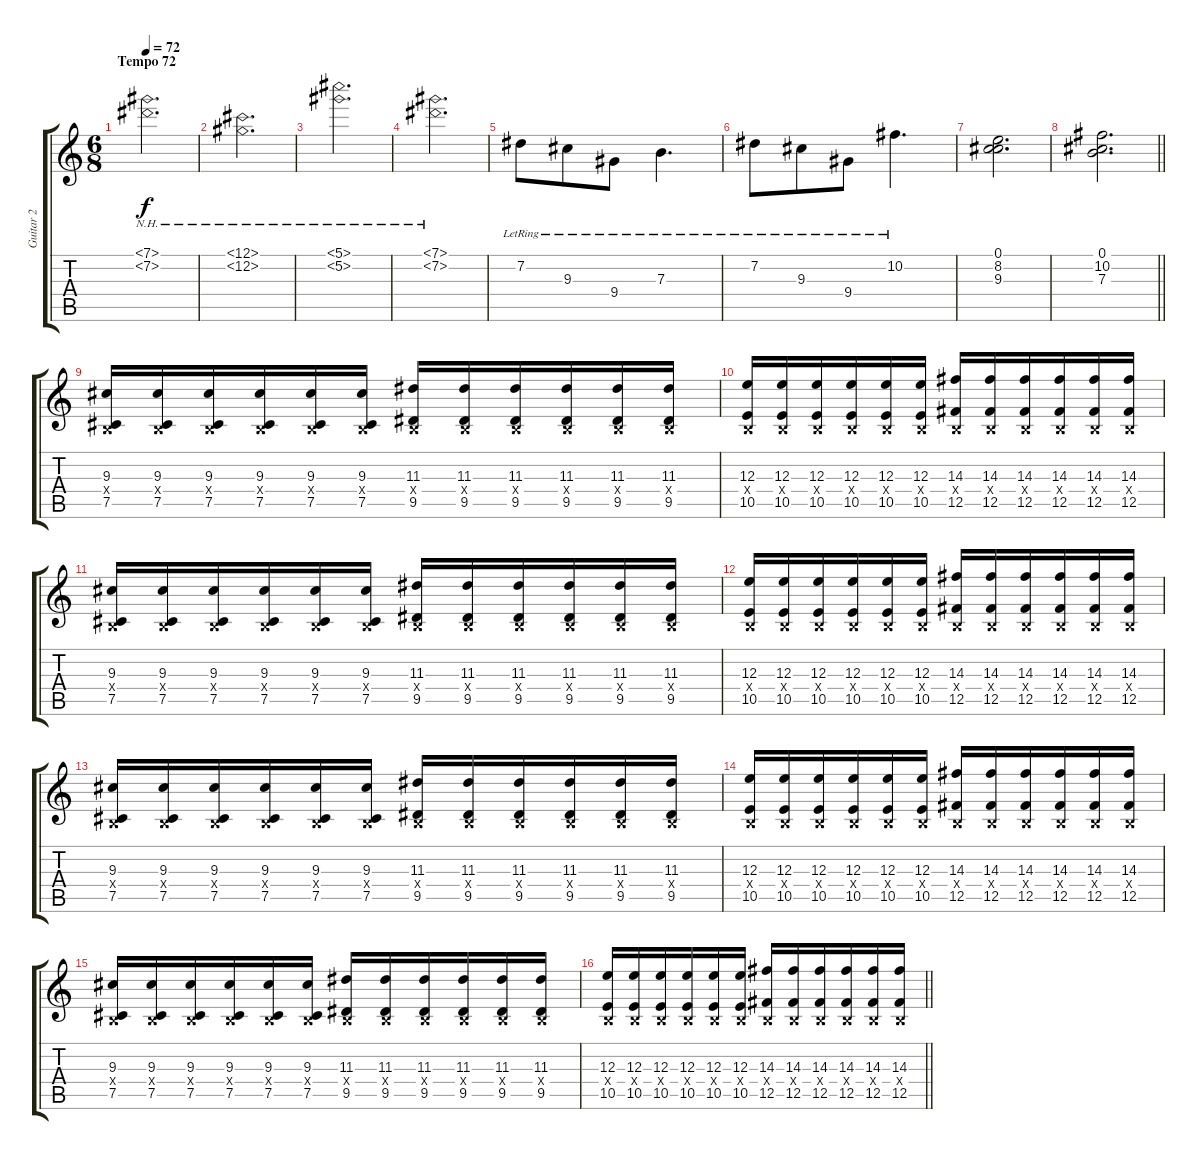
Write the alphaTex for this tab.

\track ("Guitar 2" "Guitar 2") {instrument electricguitarclean}
\staff {score tabs}
\tuning (Db4 Ab3 E3 B2 Gb2 Db2) {hide}
\ts (6 8)
\section ("" "Tempo 72")
\tempo 72
\clef g2
\ks c
(7.1{nh} 7.2{nh}).2{d dy f} |
(12.1{nh} 12.2{nh}).2{d} |
(5.1{nh} 5.2{nh}).2{d} |
(7.1{nh} 7.2{nh}).2{d} |
7.2{lr}.8{beam merge} 9.3{lr}.8 9.4{lr}.8 7.3{lr}.4{d} |
7.2{lr}.8 9.3{lr}.8 9.4{lr}.8{beam merge} 10.2{lr}.4{d} |
(0.1 8.2 9.3).2{d} |
\barLineRight lightlight
(0.1 10.2 7.3).2{d} |
(9.3 0.4{x} 7.5).16 (9.3 0.4{x} 7.5).16 (9.3 0.4{x} 7.5).16 (9.3 0.4{x} 7.5).16 (9.3 0.4{x} 7.5).16 (9.3 0.4{x} 7.5).16 (11.3 0.4{x} 9.5).16 (11.3 0.4{x} 9.5).16 (11.3 0.4{x} 9.5).16{beam merge} (11.3 0.4{x} 9.5).16 (11.3 0.4{x} 9.5).16 (11.3 0.4{x} 9.5).16 |
(12.3 0.4{x} 10.5).16 (12.3 0.4{x} 10.5).16 (12.3 0.4{x} 10.5).16 (12.3 0.4{x} 10.5).16{beam merge} (12.3 0.4{x} 10.5).16{beam merge} (12.3 0.4{x} 10.5).16 (14.3 0.4{x} 12.5).16 (14.3 0.4{x} 12.5).16{beam merge} (14.3 0.4{x} 12.5).16{beam merge} (14.3 0.4{x} 12.5).16 (14.3 0.4{x} 12.5).16{beam merge} (14.3 0.4{x} 12.5).16 |
(9.3 0.4{x} 7.5).16 (9.3 0.4{x} 7.5).16 (9.3 0.4{x} 7.5).16 (9.3 0.4{x} 7.5).16 (9.3 0.4{x} 7.5).16 (9.3 0.4{x} 7.5).16 (11.3 0.4{x} 9.5).16 (11.3 0.4{x} 9.5).16 (11.3 0.4{x} 9.5).16{beam merge} (11.3 0.4{x} 9.5).16 (11.3 0.4{x} 9.5).16 (11.3 0.4{x} 9.5).16 |
(12.3 0.4{x} 10.5).16 (12.3 0.4{x} 10.5).16 (12.3 0.4{x} 10.5).16 (12.3 0.4{x} 10.5).16{beam merge} (12.3 0.4{x} 10.5).16{beam merge} (12.3 0.4{x} 10.5).16 (14.3 0.4{x} 12.5).16 (14.3 0.4{x} 12.5).16{beam merge} (14.3 0.4{x} 12.5).16{beam merge} (14.3 0.4{x} 12.5).16 (14.3 0.4{x} 12.5).16{beam merge} (14.3 0.4{x} 12.5).16 |
(9.3 0.4{x} 7.5).16 (9.3 0.4{x} 7.5).16 (9.3 0.4{x} 7.5).16 (9.3 0.4{x} 7.5).16 (9.3 0.4{x} 7.5).16 (9.3 0.4{x} 7.5).16 (11.3 0.4{x} 9.5).16 (11.3 0.4{x} 9.5).16 (11.3 0.4{x} 9.5).16{beam merge} (11.3 0.4{x} 9.5).16 (11.3 0.4{x} 9.5).16 (11.3 0.4{x} 9.5).16 |
(12.3 0.4{x} 10.5).16 (12.3 0.4{x} 10.5).16 (12.3 0.4{x} 10.5).16 (12.3 0.4{x} 10.5).16{beam merge} (12.3 0.4{x} 10.5).16{beam merge} (12.3 0.4{x} 10.5).16 (14.3 0.4{x} 12.5).16 (14.3 0.4{x} 12.5).16{beam merge} (14.3 0.4{x} 12.5).16{beam merge} (14.3 0.4{x} 12.5).16 (14.3 0.4{x} 12.5).16{beam merge} (14.3 0.4{x} 12.5).16 |
(9.3 0.4{x} 7.5).16 (9.3 0.4{x} 7.5).16 (9.3 0.4{x} 7.5).16 (9.3 0.4{x} 7.5).16 (9.3 0.4{x} 7.5).16 (9.3 0.4{x} 7.5).16 (11.3 0.4{x} 9.5).16 (11.3 0.4{x} 9.5).16 (11.3 0.4{x} 9.5).16{beam merge} (11.3 0.4{x} 9.5).16 (11.3 0.4{x} 9.5).16 (11.3 0.4{x} 9.5).16 |
\barLineRight lightlight
(12.3 0.4{x} 10.5).16 (12.3 0.4{x} 10.5).16 (12.3 0.4{x} 10.5).16 (12.3 0.4{x} 10.5).16{beam merge} (12.3 0.4{x} 10.5).16{beam merge} (12.3 0.4{x} 10.5).16 (14.3 0.4{x} 12.5).16 (14.3 0.4{x} 12.5).16{beam merge} (14.3 0.4{x} 12.5).16{beam merge} (14.3 0.4{x} 12.5).16 (14.3 0.4{x} 12.5).16{beam merge} (14.3 0.4{x} 12.5).16
